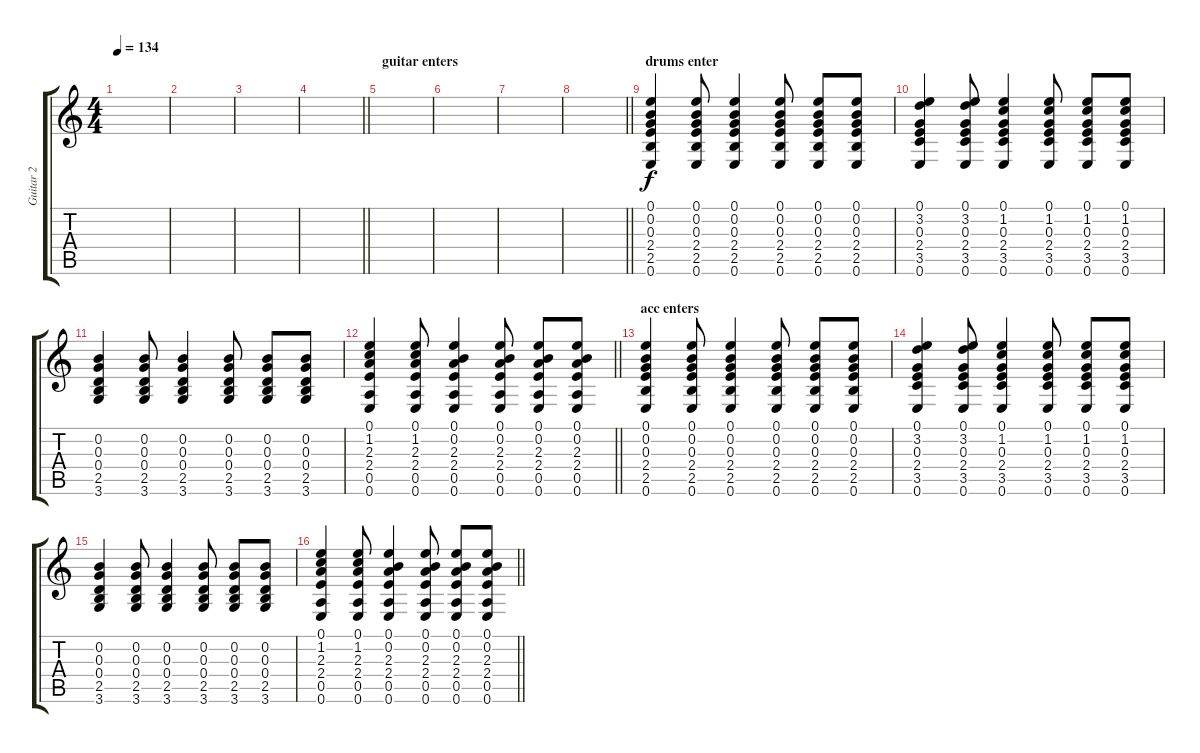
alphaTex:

\track ("Guitar 2" "Guitar 2") {instrument acousticguitarsteel}
\staff {score tabs}
\tuning (E4 B3 G3 D3 A2 E2) {hide}
\ts (4 4)
\tempo 134
\clef g2
\ks c
|
|
|
\barLineRight lightlight
|
\section ("" "guitar enters")
|
|
|
\barLineRight lightlight
|
\section ("" "drums enter")
(0.1 0.2 0.3 2.4 2.5 0.6).4 (0.1 0.2 0.3 2.4 2.5 0.6).8 (0.1 0.2 0.3 2.4 2.5 0.6).4 (0.1 0.2 0.3 2.4 2.5 0.6).8 (0.1 0.2 0.3 2.4 2.5 0.6).8 (0.1 0.2 0.3 2.4 2.5 0.6).8 |
(0.1 3.2 0.3 2.4 3.5 0.6).4 (0.1 3.2 0.3 2.4 3.5 0.6).8 (0.1 1.2 0.3 2.4 3.5 0.6).4 (0.1 1.2 0.3 2.4 3.5 0.6).8 (0.1 1.2 0.3 2.4 3.5 0.6).8 (0.1 1.2 0.3 2.4 3.5 0.6).8 |
(0.2 0.3 0.4 2.5 3.6).4 (0.2 0.3 0.4 2.5 3.6).8 (0.2 0.3 0.4 2.5 3.6).4 (0.2 0.3 0.4 2.5 3.6).8 (0.2 0.3 0.4 2.5 3.6).8 (0.2 0.3 0.4 2.5 3.6).8 |
\barLineRight lightlight
(0.1 1.2 2.3 2.4 0.5 0.6).4 (0.1 1.2 2.3 2.4 0.5 0.6).8 (0.1 0.2 2.3 2.4 0.5 0.6).4 (0.1 0.2 2.3 2.4 0.5 0.6).8 (0.1 0.2 2.3 2.4 0.5 0.6).8 (0.1 0.2 2.3 2.4 0.5 0.6).8 |
\section ("" "acc enters")
(0.1 0.2 0.3 2.4 2.5 0.6).4 (0.1 0.2 0.3 2.4 2.5 0.6).8 (0.1 0.2 0.3 2.4 2.5 0.6).4 (0.1 0.2 0.3 2.4 2.5 0.6).8 (0.1 0.2 0.3 2.4 2.5 0.6).8 (0.1 0.2 0.3 2.4 2.5 0.6).8 |
(0.1 3.2 0.3 2.4 3.5 0.6).4 (0.1 3.2 0.3 2.4 3.5 0.6).8 (0.1 1.2 0.3 2.4 3.5 0.6).4 (0.1 1.2 0.3 2.4 3.5 0.6).8 (0.1 1.2 0.3 2.4 3.5 0.6).8 (0.1 1.2 0.3 2.4 3.5 0.6).8 |
(0.2 0.3 0.4 2.5 3.6).4 (0.2 0.3 0.4 2.5 3.6).8 (0.2 0.3 0.4 2.5 3.6).4 (0.2 0.3 0.4 2.5 3.6).8 (0.2 0.3 0.4 2.5 3.6).8 (0.2 0.3 0.4 2.5 3.6).8 |
\barLineRight lightlight
(0.1 1.2 2.3 2.4 0.5 0.6).4 (0.1 1.2 2.3 2.4 0.5 0.6).8 (0.1 0.2 2.3 2.4 0.5 0.6).4 (0.1 0.2 2.3 2.4 0.5 0.6).8 (0.1 0.2 2.3 2.4 0.5 0.6).8 (0.1 0.2 2.3 2.4 0.5 0.6).8
